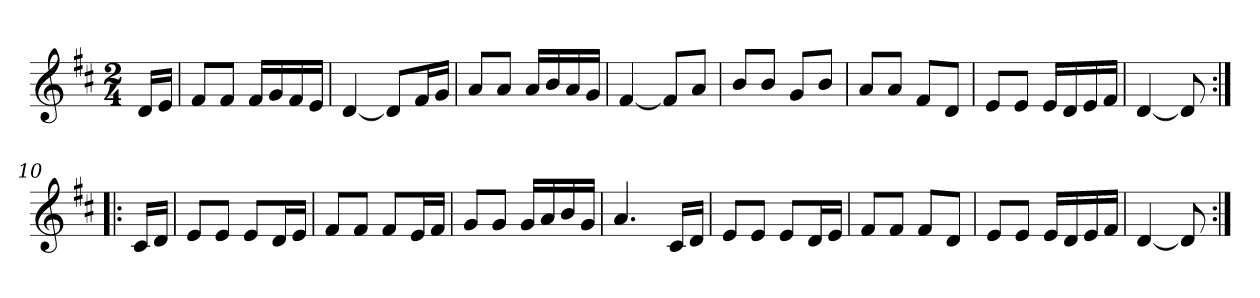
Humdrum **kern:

**kern
*part1
*staff1
*clefG2
*k[f#c#]
*D:
*M2/4
=1
16d/LL
16e/JJ
=2
8f#/L
8f#/J
16f#/LL
16g/
16f#/
16e/JJ
=3
[4d/
8d/L]
16f#/L
16g/JJ
=4
8a/L
8a/J
16a/LL
16b/
16a/
16g/JJ
=5
[4f#/
8f#/L]
8a/J
=6
8b/L
8b/J
8g/L
8b/J
=7
8a/L
8a/J
8f#/L
8d/J
=8
8e/L
8e/J
16e/LL
16d/
16e/
16f#/JJ
=9
[4d/
8d/]
=10:|!|:
16c#/LL
16d/JJ
!!LO:LB:g=z
=11
8e/L
8e/J
8e/L
16d/L
16e/JJ
=12
8f#/L
8f#/J
8f#/L
16e/L
16f#/JJ
=13
8g/L
8g/J
16g/LL
16a/
16b/
16g/JJ
=14
4.a/
16c#/LL
16d/JJ
=15
8e/L
8e/J
8e/L
16d/L
16e/JJ
=16
8f#/L
8f#/J
8f#/L
8d/J
=17
8e/L
8e/J
16e/LL
16d/
16e/
16f#/JJ
=18
[4d/
8d/]
=:|!
*-
